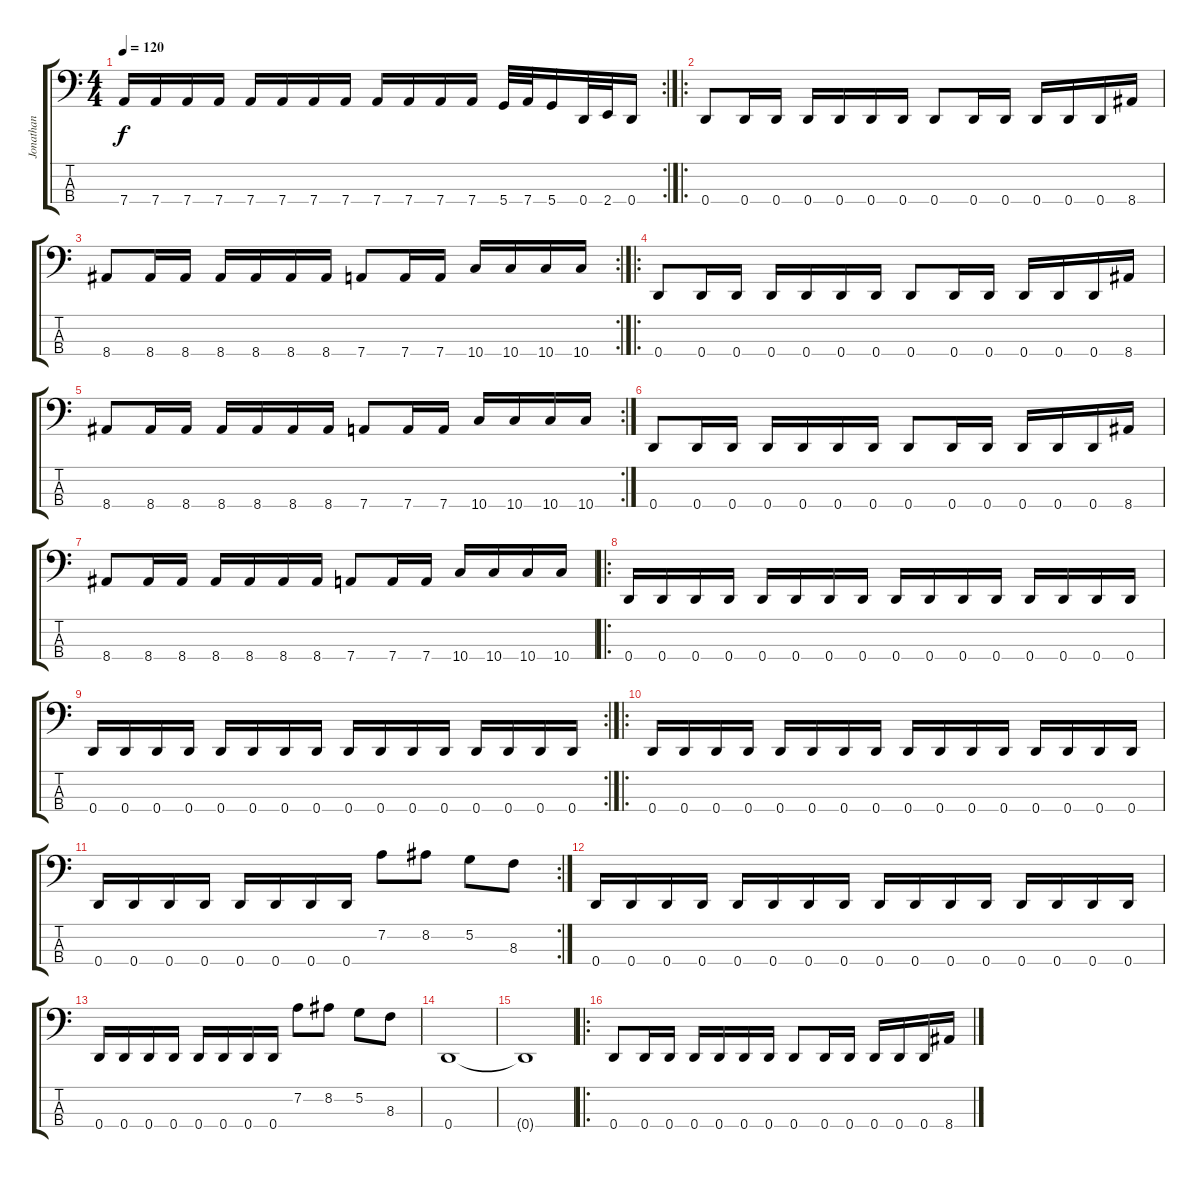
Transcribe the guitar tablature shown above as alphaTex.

\track ("Jonathan" "Jonathan") {instrument electricbasspick}
\staff {score tabs}
\tuning (G2 D2 A1 D1) {hide}
\rc 2
\ts (4 4)
\tempo 120
\clef f4
\ks c
7.4.16{dy f} 7.4.16 7.4.16 7.4.16 7.4.16 7.4.16 7.4.16 7.4.16 7.4.16 7.4.16 7.4.16 7.4.16 5.4.32 7.4.32 5.4.16 0.4.32 2.4.32 0.4.16 |
\ro
0.4.8 0.4.16 0.4.16 0.4.16 0.4.16 0.4.16 0.4.16 0.4.8 0.4.16 0.4.16 0.4.16 0.4.16 0.4.16 8.4.16 |
\rc 2
8.4.8 8.4.16 8.4.16 8.4.16 8.4.16 8.4.16 8.4.16 7.4.8 7.4.16 7.4.16 10.4.16 10.4.16 10.4.16 10.4.16 |
\ro
0.4.8 0.4.16 0.4.16 0.4.16 0.4.16 0.4.16 0.4.16 0.4.8 0.4.16 0.4.16 0.4.16 0.4.16 0.4.16 8.4.16 |
\rc 2
8.4.8 8.4.16 8.4.16 8.4.16 8.4.16 8.4.16 8.4.16 7.4.8 7.4.16 7.4.16 10.4.16 10.4.16 10.4.16 10.4.16 |
0.4.8 0.4.16 0.4.16 0.4.16 0.4.16 0.4.16 0.4.16 0.4.8 0.4.16 0.4.16 0.4.16 0.4.16 0.4.16 8.4.16 |
8.4.8 8.4.16 8.4.16 8.4.16 8.4.16 8.4.16 8.4.16 7.4.8 7.4.16 7.4.16 10.4.16 10.4.16 10.4.16 10.4.16 |
\ro
0.4.16 0.4.16 0.4.16 0.4.16 0.4.16 0.4.16 0.4.16 0.4.16 0.4.16 0.4.16 0.4.16 0.4.16 0.4.16 0.4.16 0.4.16 0.4.16 |
\rc 2
0.4.16 0.4.16 0.4.16 0.4.16 0.4.16 0.4.16 0.4.16 0.4.16 0.4.16 0.4.16 0.4.16 0.4.16 0.4.16 0.4.16 0.4.16 0.4.16 |
\ro
0.4.16 0.4.16 0.4.16 0.4.16 0.4.16 0.4.16 0.4.16 0.4.16 0.4.16 0.4.16 0.4.16 0.4.16 0.4.16 0.4.16 0.4.16 0.4.16 |
\rc 2
0.4.16 0.4.16 0.4.16 0.4.16 0.4.16 0.4.16 0.4.16 0.4.16 7.2.8 8.2.8 5.2.8 8.3.8 |
0.4.16 0.4.16 0.4.16 0.4.16 0.4.16 0.4.16 0.4.16 0.4.16 0.4.16 0.4.16 0.4.16 0.4.16 0.4.16 0.4.16 0.4.16 0.4.16 |
0.4.16 0.4.16 0.4.16 0.4.16 0.4.16 0.4.16 0.4.16 0.4.16 7.2.8 8.2.8 5.2.8 8.3.8 |
0.4.1 |
0.4{t}.1 |
\ro
0.4.8 0.4.16 0.4.16 0.4.16 0.4.16 0.4.16 0.4.16 0.4.8 0.4.16 0.4.16 0.4.16 0.4.16 0.4.16 8.4.16
